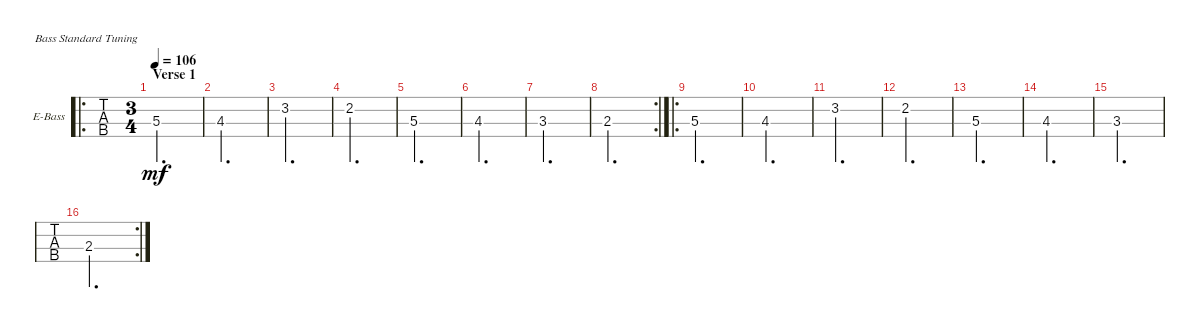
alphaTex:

\bracketExtendMode groupsimilarinstruments
\firstSystemTrackNameOrientation horizontal
\otherSystemsTrackNameOrientation horizontal
\chordDiagramsInScore
\track ("Bass" "E-Bass") {instrument electricbassfinger}
\staff {tabs}
\tuning (G2 D2 A1 E1)
\ro
\ts (3 4)
\section ("" "Verse 1")
\tempo 106
\clef g2
\scale
0.373737
\ks c
5.3.2{d dy mf} |
\scale
0.313131 4.3.2{d} |
\scale
0.333333 3.2.2{d} |
\scale
0.333333 2.2.2{d} |
\scale
0.333333 5.3.2{d} |
\scale
0.322917 4.3.2{d} |
\scale
0.322917 3.3.2{d} |
\rc 2
\scale
0.354167 2.3.2{d} |
\ro
\scale
0.373737 5.3.2{d} |
\scale
0.313131 4.3.2{d} |
\scale
0.313131 3.2.2{d} |
\scale
0.333333 2.2.2{d} |
\scale
0.333333 5.3.2{d} |
\scale
0.333333 4.3.2{d} |
\scale
0.322917 3.3.2{d} |
\rc 2
\scale
0.354167 2.3.2{d}
